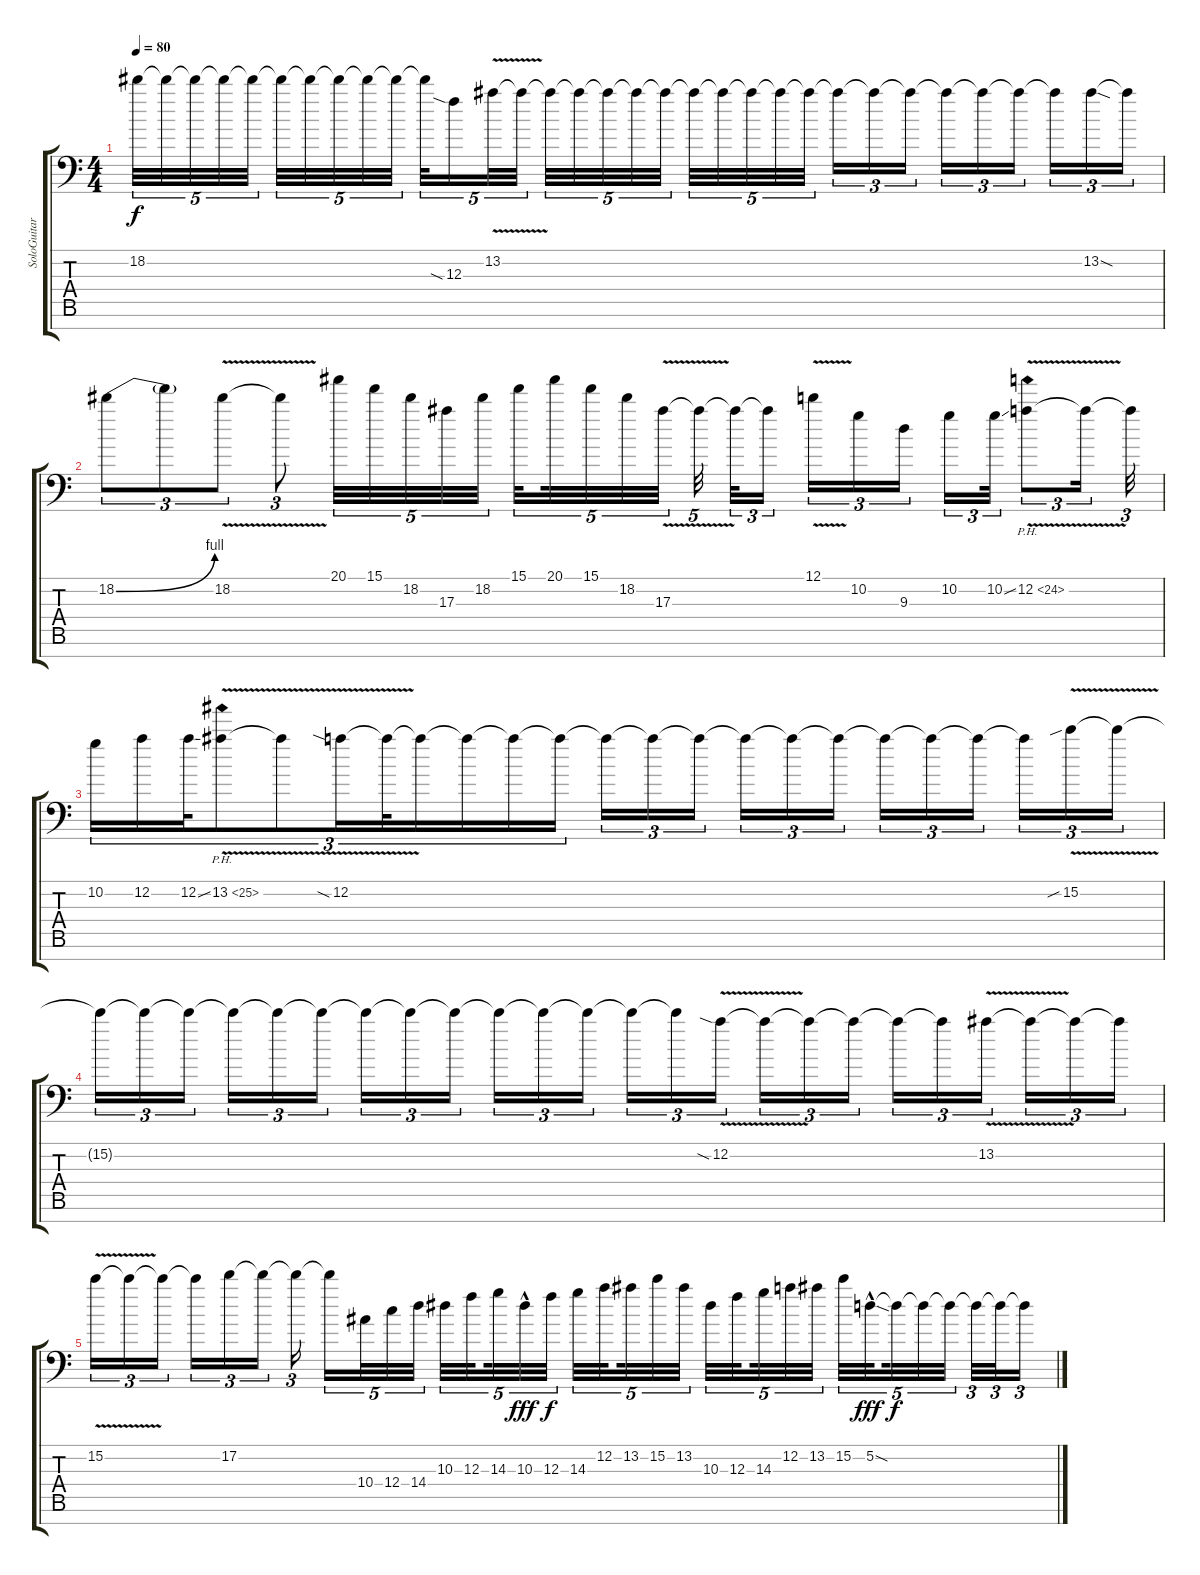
\track ("SoloGuitar" "SoloGuitar") {instrument distortionguitar}
\staff {score tabs}
\tuning (D4 A3 F3 C3 G2 D2 G1) {hide}
\ts (4 4)
\tempo 80
\clef f4
\ks c
18.2{t}.32{tu (5 4) dy f} 18.2{t}.32{tu (5 4)} 18.2{t}.32{tu (5 4)} 18.2{t}.32{tu (5 4)} 18.2{t}.32{tu (5 4) beam splitsecondary} 18.2{t}.32{tu (5 4)} 18.2{t}.32{tu (5 4)} 18.2{t}.32{tu (5 4)} 18.2{t}.32{tu (5 4)} 18.2{t}.32{tu (5 4)} 18.2{t}.32{tu (5 4)} 12.3{sia}.16{tu (5 4)} 13.2{v}.32{tu (5 4)} 13.2{t}.32{tu (5 4) beam splitsecondary} 13.2{t}.32{tu (5 4)} 13.2{t}.32{tu (5 4)} 13.2{t}.32{tu (5 4)} 13.2{t}.32{tu (5 4)} 13.2{t}.32{tu (5 4)} 13.2{t}.32{tu (5 4)} 13.2{t}.32{tu (5 4)} 13.2{t}.32{tu (5 4)} 13.2{t}.32{tu (5 4)} 13.2{t}.32{tu (5 4) beam splitsecondary} 13.2{t}.16{tu (3 2)} 13.2{t}.16{tu (3 2)} 13.2{t}.16{tu (3 2)} 13.2{t}.16{tu (3 2)} 13.2{t}.16{tu (3 2)} 13.2{t}.16{tu (3 2) beam splitsecondary} 13.2{t}.16{tu (3 2)} 13.2{sod}.16{tu (3 2)} 13.2{t}.16{tu (3 2)} |
18.2{be (bend 0 0 60 4)}.8{tu (3 2)} 18.2{t}.8{tu (3 2)} 18.2{v}.8{tu (3 2)} 18.2{t}.8{tu (3 2)} 20.1.32{tu (5 4)} 15.1.32{tu (5 4)} 18.2.32{tu (5 4)} 17.3.32{tu (5 4)} 18.2.32{tu (5 4)} 15.1.32{tu (5 4) beam splitsecondary} 20.1.32{tu (5 4)} 15.1.32{tu (5 4)} 18.2.32{tu (5 4)} 17.3{v}.32{tu (5 4)} 17.3{t}.32{tu (5 4) beam splitsecondary} 17.3{t}.32{tu (3 2)} 17.3{t}.16{tu (3 2) beam splitsecondary} 12.1{v}.16{tu (3 2)} 10.2.16{tu (3 2)} 9.3.16{tu (3 2) beam splitsecondary} 10.2.16{tu (3 2)} 10.2{ss}.32{tu (3 2)} 12.2{ph 12 v}.8{tu (3 2)} 12.2{t}.16{tu (3 2)} 12.2{t}.32{tu (3 2)} |
10.2.16{tu (3 2)} 12.2.16{tu (3 2)} 12.2{ss}.32{tu (3 2)} 13.2{ph 12 v}.8{tu (3 2)} 13.2{t}.8{tu (3 2)} 12.2{v sia}.16{tu (3 2)} 12.2{t}.32{tu (3 2)} 12.2{t}.16{tu (3 2)} 12.2{t}.16{tu (3 2)} 12.2{t}.16{tu (3 2)} 12.2{t}.16{tu (3 2)} 12.2{t}.16{tu (3 2)} 12.2{t}.16{tu (3 2)} 12.2{t}.16{tu (3 2) beam splitsecondary} 12.2{t}.16{tu (3 2)} 12.2{t}.16{tu (3 2)} 12.2{t}.16{tu (3 2)} 12.2{t}.16{tu (3 2)} 12.2{t}.16{tu (3 2)} 12.2{t}.16{tu (3 2) beam splitsecondary} 12.2{t}.16{tu (3 2)} 15.2{v sib}.16{tu (3 2)} 15.2{t}.16{tu (3 2)} |
15.2{t}.16{tu (3 2)} 15.2{t}.16{tu (3 2)} 15.2{t}.16{tu (3 2) beam splitsecondary} 15.2{t}.16{tu (3 2)} 15.2{t}.16{tu (3 2)} 15.2{t}.16{tu (3 2)} 15.2{t}.16{tu (3 2)} 15.2{t}.16{tu (3 2)} 15.2{t}.16{tu (3 2) beam splitsecondary} 15.2{t}.16{tu (3 2)} 15.2{t}.16{tu (3 2)} 15.2{t}.16{tu (3 2)} 15.2{t}.16{tu (3 2)} 15.2{t}.16{tu (3 2)} 12.2{v sia}.16{tu (3 2) beam splitsecondary} 12.2{t}.16{tu (3 2)} 12.2{t}.16{tu (3 2)} 12.2{t}.16{tu (3 2)} 12.2{t}.16{tu (3 2)} 12.2{t}.16{tu (3 2)} 13.2{v}.16{tu (3 2) beam splitsecondary} 13.2{t}.16{tu (3 2)} 13.2{t}.16{tu (3 2)} 13.2{t}.16{tu (3 2)} |
15.2{v}.16{tu (3 2)} 15.2{t}.16{tu (3 2)} 15.2{t}.16{tu (3 2) beam splitsecondary} 15.2{t}.16{tu (3 2)} 17.2.16{tu (3 2)} 17.2{t}.16{tu (3 2)} 17.2{t}.16{tu (3 2)} 17.2{t}.16{tu (5 4)} 10.4.32{tu (5 4)} 12.4.32{tu (5 4)} 14.4.32{tu (5 4)} 10.3.32{tu (5 4)} 12.3.32{tu (5 4) beam splitsecondary} 14.3.32{tu (5 4)} 10.3{hac}.32{tu (5 4) dy fff} 12.3.32{tu (5 4) dy f} 14.3.32{tu (5 4)} 12.2.32{tu (5 4) beam splitsecondary} 13.2.32{tu (5 4)} 15.2.32{tu (5 4)} 13.2.32{tu (5 4)} 10.3.32{tu (5 4)} 12.3.32{tu (5 4) beam splitsecondary} 14.3.32{tu (5 4)} 12.2.32{tu (5 4)} 13.2.32{tu (5 4)} 15.2.32{tu (5 4)} 5.2{sod hac}.32{tu (5 4) dy fff beam splitsecondary} 5.2{t}.32{tu (5 4) dy f} 5.2{t}.32{tu (5 4)} 5.2{t}.32{tu (5 4)} 5.2{t}.32{tu (3 2)} 5.2{t}.32{tu (3 2)} 5.2{t}.16{tu (3 2)}
